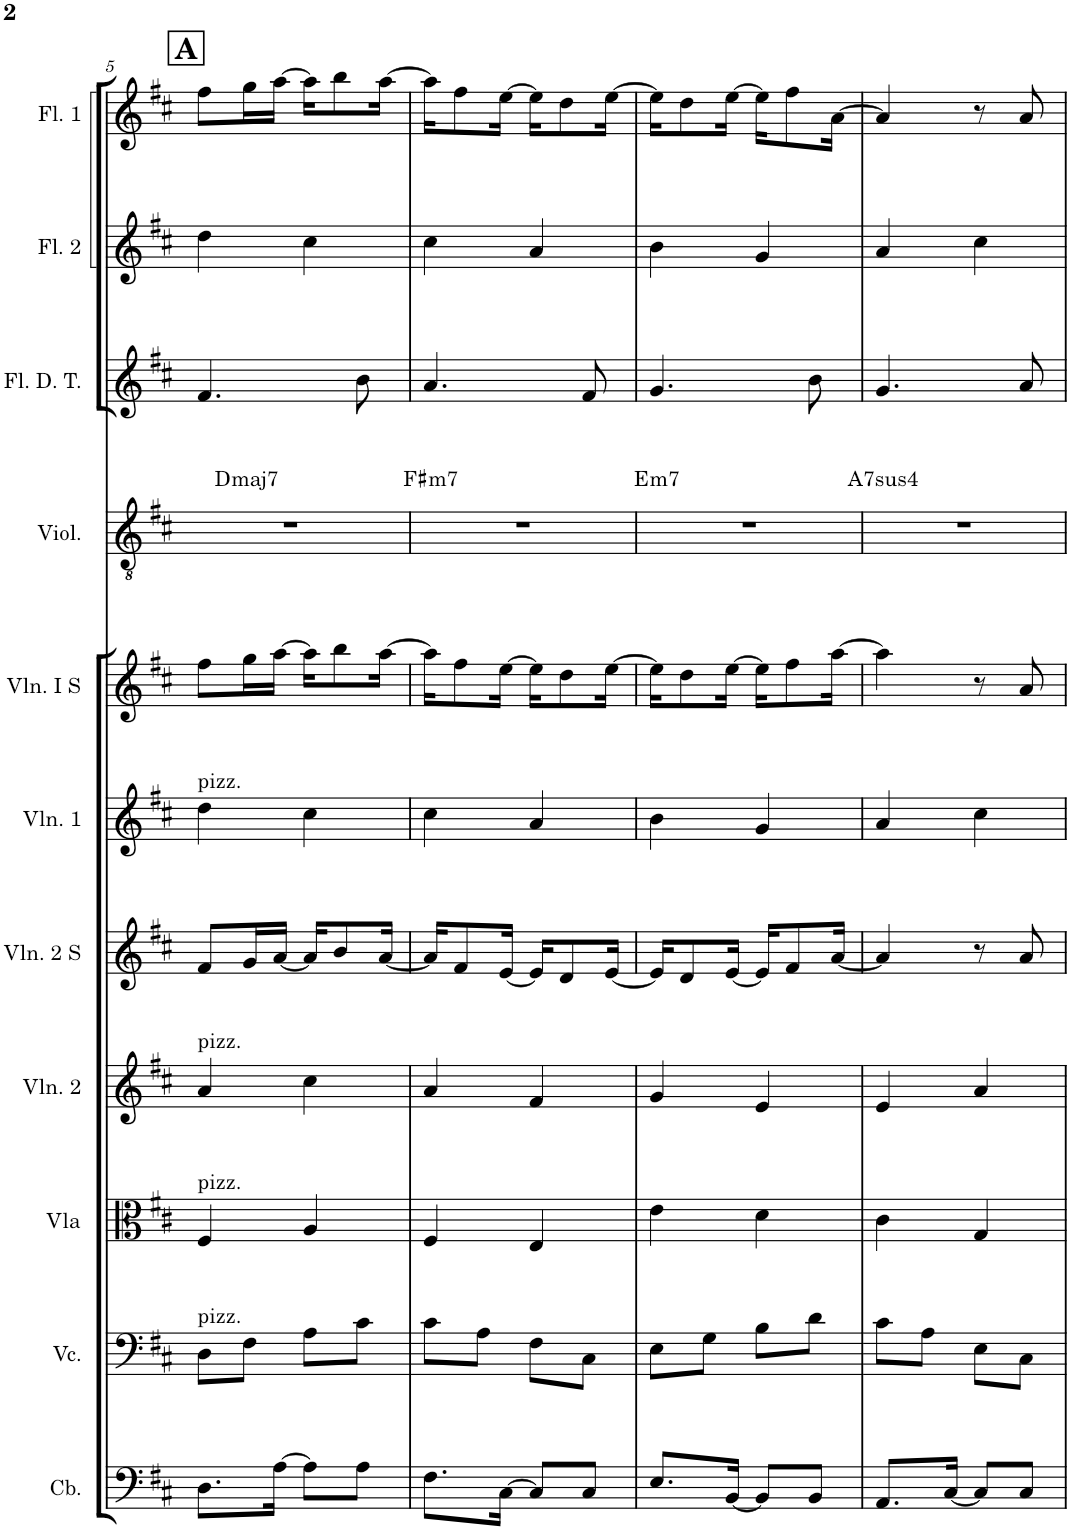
**kern	**kern	**kern	**kern	**kern	**kern	**kern	**kern	**harte	**kern	**kern	**kern
*part11	*part10	*part9	*part8	*part7	*part6	*part5	*part4	*part4	*part3	*part2	*part1
*staff11	*staff10	*staff9	*staff8	*staff7	*staff6	*staff5	*staff4	*	*staff3	*staff2	*staff1
*I"Contrabaixo	*I"Violoncelo	*I"Viola	*I"Violino 2	*I"Violino 2 Solo	*I"Violino 1	*I"Violino I Solo	*I"Violão Acústico	*	*I"Flauta Doce Tenor	*I"Flauta 2	*I"Flauta 1
*I'Cb.	*I'Vc.	*I'Vla	*I'Vln. 2	*I'Vln. 2 S	*I'Vln. 1	*I'Vln. I S	*I'Viol.	*	*I'Fl. D. T.	*I'Fl. 2	*I'Fl. 1
!!LO:PB:g=z
*clefF4	*clefF4	*clefC3	*clefG2	*clefG2	*clefG2	*clefG2	*clefGv2	*	*clefG2	*clefG2	*clefG2
*Trd7c12	*	*	*	*	*	*	*	*	*	*	*
*k[f#c#]	*k[f#c#]	*k[f#c#]	*k[f#c#]	*k[f#c#]	*k[f#c#]	*k[f#c#]	*k[f#c#]	*	*k[f#c#]	*k[f#c#]	*k[f#c#]
*M2/4	*M2/4	*M2/4	*M2/4	*M2/4	*M2/4	*M2/4	*M2/4	*	*M2/4	*M2/4	*M2/4
!!LO:REH:place=s1:a:B:cj:fs=14:t=A
=5	=5	=5	=5	=5	=5	=5	=5	=5	=5	=5	=5
!	!	!	!	!	!LO:TX:a:t=pizz.	!	!	!	!	!	!
!	!	!	!LO:TX:a:t=pizz.	!	!	!	!	!	!	!	!
!	!	!LO:TX:a:t=pizz.	!	!	!	!	!	!	!	!	!
!	!LO:TX:a:t=pizz.	!	!	!	!	!	!	!	!	!	!
*	*	*	*	*	*	*	*^	*	*	*	*
8.D\L	8D\L	4F#/	4a/	8f#/L	4dd\	8ff#\L	2r	8ryy	.	4.f#/	4dd\	8ff#\L
!	!	!	!	!	!	!	!	!	!LO:H:kt=maj7	!	!	!
.	8F#\J	.	.	16g/L	.	16gg\L	.	4.ryy	D:maj7	.	.	16gg\L
[16A\Jk	.	.	.	[16a/JJ	.	[16aa\JJ	.	.	.	.	.	[16aa\JJ
8A\L]	8A\L	4A/	4cc#\	16a/KL]	4cc#\	16aa\KL]	.	.	.	.	4cc#\	16aa\KL]
.	.	.	.	8b/	.	8bb\	.	.	.	.	.	8bb\
8A\J	8c#\J	.	.	.	.	.	.	.	.	8b\	.	.
.	.	.	.	[16a/Jk	.	[16aa\Jk	.	.	.	.	.	[16aa\Jk
=6	=6	=6	=6	=6	=6	=6	=6	=6	=6	=6	=6	=6
!	!	!	!	!	!	!	!	!	!LO:H:kt=m7	!	!	!
*	*	*	*	*	*	*	*v	*v	*	*	*	*
8.F#\L	8c#\L	4F#/	4a/	16a/KL]	4cc#\	16aa\KL]	2r	F#:min7	4.a/	4cc#\	16aa\KL]
.	.	.	.	8f#/	.	8ff#\	.	.	.	.	8ff#\
.	8A\J	.	.	.	.	.	.	.	.	.	.
[16C#\Jk	.	.	.	[16e/Jk	.	[16ee\Jk	.	.	.	.	[16ee\Jk
8C#/L]	8F#\L	4E/	4f#/	16e/KL]	4a/	16ee\KL]	.	.	.	4a/	16ee\KL]
.	.	.	.	8d/	.	8dd\	.	.	.	.	8dd\
8C#/J	8C#\J	.	.	.	.	.	.	.	8f#/	.	.
.	.	.	.	[16e/Jk	.	[16ee\Jk	.	.	.	.	[16ee\Jk
=7	=7	=7	=7	=7	=7	=7	=7	=7	=7	=7	=7
!	!	!	!	!	!	!	!	!LO:H:kt=m7	!	!	!
8.E/L	8E\L	4e\	4g/	16e/KL]	4b\	16ee\KL]	2r	E:min7	4.g/	4b\	16ee\KL]
.	.	.	.	8d/	.	8dd\	.	.	.	.	8dd\
.	8G\J	.	.	.	.	.	.	.	.	.	.
[16BB/Jk	.	.	.	[16e/Jk	.	[16ee\Jk	.	.	.	.	[16ee\Jk
8BB/L]	8B\L	4d\	4e/	16e/KL]	4g/	16ee\KL]	.	.	.	4g/	16ee\KL]
.	.	.	.	8f#/	.	8ff#\	.	.	.	.	8ff#\
8BB/J	8d\J	.	.	.	.	.	.	.	8b\	.	.
.	.	.	.	[16a/Jk	.	[16aa\Jk	.	.	.	.	[16a\Jk
=8	=8	=8	=8	=8	=8	=8	=8	=8	=8	=8	=8
!	!	!	!	!	!	!	!	!LO:H:kt=74	!	!	!
8.AA/L	8c#\L	4c#\	4e/	4a/]	4a/	4aa\]	2r	A:sus4(7)	4.g/	4a/	4a/]
.	8A\J	.	.	.	.	.	.	.	.	.	.
[16C#/Jk	.	.	.	.	.	.	.	.	.	.	.
8C#/L]	8E\L	4G/	4a/	8r	4cc#\	8r	.	.	.	4cc#\	8r
8C#/J	8C#\J	.	.	8a/	.	8a/	.	.	8a/	.	8a/
=	=	=	=	=	=	=	=	=	=	=	=
*-	*-	*-	*-	*-	*-	*-	*-	*-	*-	*-	*-
